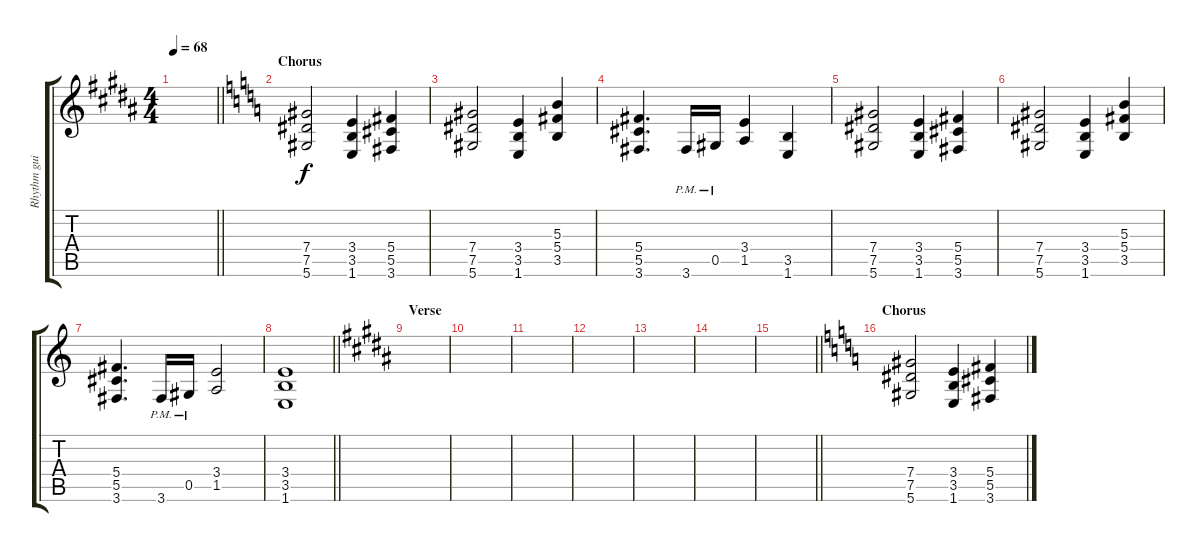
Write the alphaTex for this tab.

\track ("Rhythm guitar" "Rhythm gui") {instrument overdrivenguitar}
\staff {score tabs}
\tuning (Eb4 Bb3 Gb3 Db3 Ab2 Eb2) {hide}
\ts (4 4)
\tempo 68
\clef g2
\barLineRight lightlight
\ks g#minor
|
\section ("" "Chorus")
\ks aminor
(7.4 7.5 5.6).2 (3.4 3.5 1.6).4 (5.4 5.5 3.6).4 |
(7.4 7.5 5.6).2 (3.4 3.5 1.6).4 (5.3 5.4 3.5).4 |
(5.4 5.5 3.6).4{d} 3.6{pm}.16 0.5{pm}.16 (3.4 1.5).4 (3.5 1.6).4 |
(7.4 7.5 5.6).2 (3.4 3.5 1.6).4 (5.4 5.5 3.6).4 |
(7.4 7.5 5.6).2 (3.4 3.5 1.6).4 (5.3 5.4 3.5).4 |
(5.4 5.5 3.6).4{d} 3.6{pm}.16 0.5{pm}.16 (3.4 1.5).2 |
\barLineRight lightlight
(3.4 3.5 1.6).1{volume 5} |
\section ("" "Verse")
\ks g#minor
|
|
|
|
|
|
\barLineRight lightlight
|
\section ("" "Chorus")
\ks aminor
(7.4 7.5 5.6).2 (3.4 3.5 1.6).4 (5.4 5.5 3.6).4
